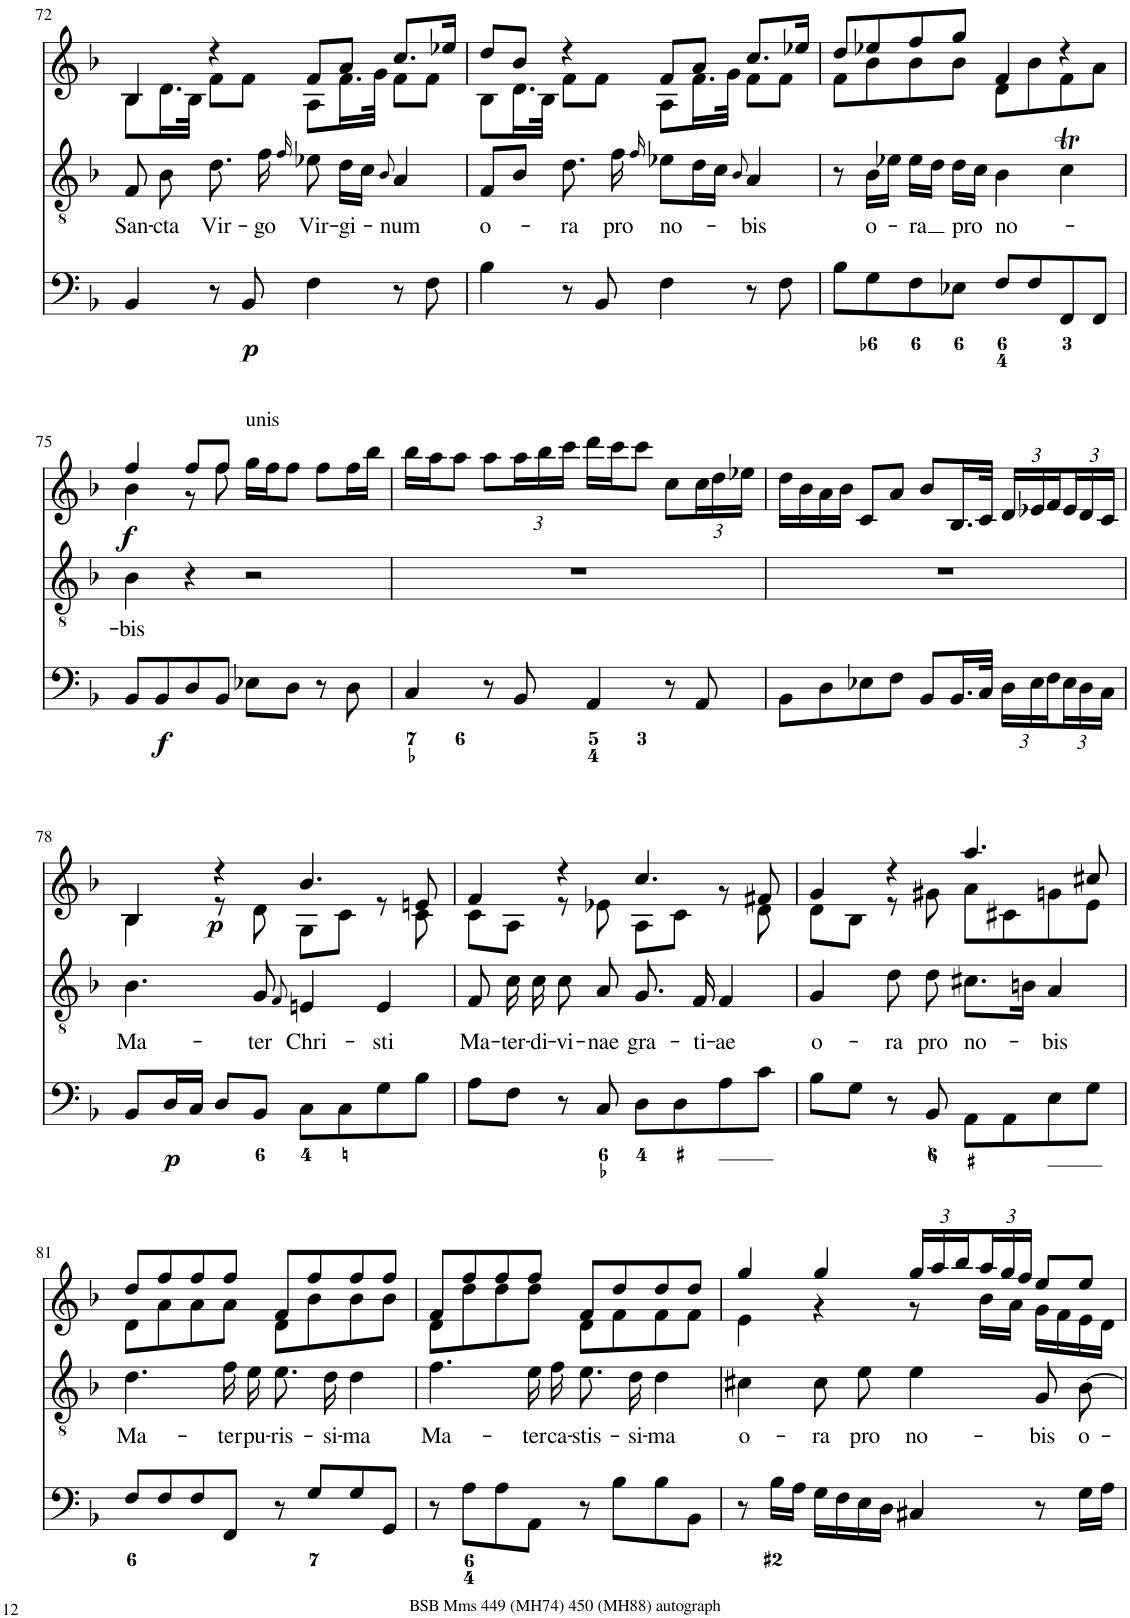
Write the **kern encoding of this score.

**kern	**dynam	**kern	**text	**kern	**dynam	**kern	**dynam	**kern	**dynam
*part5	*part5	*part4	*part4	*part3	*part3	*part2	*part2	*part1	*part1
*staff5	*staff5	*staff4	*staff4	*staff3	*staff3	*staff2	*staff2	*staff1	*staff1
*I"Organ	*	*I"Tenor	*	*I"Violin	*	*I"Violin	*	*I"2 Violini	*
*	*	*	*	*I'Vln	*	*I'Vln	*	*I'Vln	*
!!LO:PB:g=z
*clefF4	*	*clefGv2	*	*clefG2	*	*clefG2	*	*clefG2	*
*k[b-]	*	*k[b-]	*	*k[b-]	*	*k[b-]	*	*k[b-]	*
*M4/4	*	*M4/4	*	*M4/4	*	*M4/4	*	*M4/4	*
*met(c)	*	*met(c)	*	*met(c)	*	*met(c)	*	*met(c)	*
=72	=72	=72	=72	=72	=72	=72	=72	=72	=72
!	!	!	!LO:LY:b	!	!	!	!	!	!
*	*	*	*	*	*	*	*	*^	*
4BB-/	.	8F/	San-	8B-	.	4B-	.	4B-/	8B-\L	.
!	!	!	!LO:LY:b	!	!	!	!	!	!	!
.	.	8B-\	-cta	16.d	.	.	.	.	16.d\L	.
.	.	.	.	32B-	.	.	.	.	32B-\JJk	.
!	!	!	!LO:LY:b	!	!	!	!	!	!	!
8r	.	8.d\	Vir-	8f	.	4r	.	4r	8f\L	.
!	!LO:DY:b	!	!	!	!	!	!	!	!	!
8BB-/	p	.	.	8f	.	.	.	.	8f\J	.
!	!	!	!LO:LY:b	!	!	!	!	!	!	!
.	.	16f\	-go	.	.	.	.	.	.	.
.	.	16qf/	.	.	.	.	.	.	.	.
!	!	!	!LO:LY:b	!	!	!	!	!	!	!
4F\	.	8e-X\	Vir-	8A	.	8f	.	8f/L	8A\L	.
!	!	!	!LO:LY:b	!	!	!	!	!	!	!
.	.	16d\LL	-gi-	16.f	.	8a	.	8a/J	16.f\L	.
.	.	16c\JJ	.	.	.	.	.	.	.	.
.	.	.	.	32g	.	.	.	.	32g\JJk	.
.	.	8qB-/	.	.	.	.	.	.	.	.
!	!	!	!LO:LY:b	!	!	!	!	!	!	!
8r	.	4A/	-num	8f	.	8.cc	.	8.cc/L	8f\L	.
8F\	.	.	.	8f	.	.	.	.	8f\J	.
.	.	.	.	.	.	16ee-X	.	16ee-X/Jk	.	.
=73	=73	=73	=73	=73	=73	=73	=73	=73	=73	=73
!	!	!	!LO:LY:b	!	!	!	!	!	!	!
4B-\	.	8F/L	o-	8B-	.	8dd	.	8dd/L	8B-\L	.
.	.	8B-/J	.	16.d	.	8b-	.	8b-/J	16.d\L	.
.	.	.	.	32B-	.	.	.	.	32B-\JJk	.
!	!	!	!LO:LY:b	!	!	!	!	!	!	!
8r	.	8.d\	-ra	8f	.	4r	.	4r	8f\L	.
8BB-/	.	.	.	8f	.	.	.	.	8f\J	.
!	!	!	!LO:LY:b	!	!	!	!	!	!	!
.	.	16f\	pro	.	.	.	.	.	.	.
.	.	16qf/	.	.	.	.	.	.	.	.
!	!	!	!LO:LY:b	!	!	!	!	!	!	!
4F\	.	8e-X\L	no-	8A	.	8f	.	8f/L	8A\L	.
.	.	16d\L	.	16.f	.	8a	.	8a/J	16.f\L	.
.	.	16c\JJ	.	.	.	.	.	.	.	.
.	.	.	.	32g	.	.	.	.	32g\JJk	.
.	.	8qB-/	.	.	.	.	.	.	.	.
!	!	!	!LO:LY:b	!	!	!	!	!	!	!
8r	.	4A/	-bis	8f	.	8.cc	.	8.cc/L	8f\L	.
8F\	.	.	.	8f	.	.	.	.	8f\J	.
.	.	.	.	.	.	16ee-X	.	16ee-X/Jk	.	.
=74	=74	=74	=74	=74	=74	=74	=74	=74	=74	=74
8B-\L	.	8r	.	8f	.	8dd	.	8dd/L	8f\L	.
!	!	!	!LO:LY:b	!	!	!	!	!	!	!
8G\	.	16B-\LL	o-	8b-	.	8ee-X	.	8ee-X/	8b-\	.
.	.	16e-X\JJ	.	.	.	.	.	.	.	.
!	!	!	!LO:LY:b	!	!	!	!	!	!	!
8F\	.	16e-\LL	-ra	8b-	.	8ff	.	8ff/	8b-\	.
.	.	16d\JJ	.	.	.	.	.	.	.	.
!	!	!	!LO:LY:b	!	!	!	!	!	!	!
8E-X\J	.	16d\LL	pro	8b-	.	8gg	.	8gg/J	8b-\J	.
.	.	16c\JJ	.	.	.	.	.	.	.	.
!	!	!	!LO:LY:b	!	!	!	!	!	!	!
8F/L	.	4B-\	no-	8d	.	4f	.	4f/	8d\L	.
8F/	.	.	.	8b-	.	.	.	.	8b-\	.
8FF/	.	4cT\	.	8f	.	4r	.	4r	8f\	.
8FF/J	.	.	.	8a	.	.	.	.	8a\J	.
!!LO:LB:g=z	!!
=75	=75	=75	=75	=75	=75	=75	=75	=75	=75	=75
!	!	!	!LO:LY:b	!	!LO:DY:b	!	!LO:DY:b	!	!	!LO:DY:b
8BB-/L	.	4B-\	-bis	4b-	f	4ff	f	4ff/	4b-\	f
!	!LO:DY:b	!	!	!	!	!	!	!	!	!
8BB-/	f	.	.	.	.	.	.	.	.	.
8D/	.	4r	.	8r	.	8ff	.	8ff/L	8r	.
8BB-/J	.	.	.	8ff	.	8ff	.	8ff/J	8ff\	.
!	!	!	!	!	!	!	!	!LO:TX:a:t=unis	!	!
!	!	!	!	!	!	!LO:TX:a:t=unis	!	!	!	!
!	!	!	!	!LO:TX:a:t=unis	!	!	!	!	!	!
8E-X\L	.	2r	.	16ggLL	.	16ggLL	.	16gg\LL	2ryy	.
.	.	.	.	16ffJ	.	16ffJ	.	16ff\J	.	.
8D\J	.	.	.	8ffJ	.	8ffJ	.	8ff\J	.	.
8r	.	.	.	8ffL	.	8ffL	.	8ff\L	.	.
8D\	.	.	.	16ffL	.	16ffL	.	16ff\L	.	.
.	.	.	.	16bb-JJ	.	16bb-JJ	.	16bb-\JJ	.	.
*	*	*	*	*	*	*	*	*v	*v	*
=76	=76	=76	=76	=76	=76	=76	=76	=76	=76
4C/	.	1r	.	16bb-	.	16bb-	.	16bb-\LL	.
.	.	.	.	16aa	.	16aa	.	16aa\J	.
.	.	.	.	8aa	.	8aa	.	8aa\J	.
8r	.	.	.	8aa	.	8aa	.	8aa\L	.
*	*	*	*	*Xbrackettup	*	*Xbrackettup	*	*Xbrackettup	*
8BB-/	.	.	.	24aa	.	24aa	.	24aa\L	.
.	.	.	.	24bb-	.	24bb-	.	24bb-\	.
.	.	.	.	24ccc	.	24ccc	.	24ccc\JJ	.
4AA/	.	.	.	16ddd	.	16ddd	.	16ddd\LL	.
.	.	.	.	16ccc	.	16ccc	.	16ccc\J	.
.	.	.	.	8ccc	.	8ccc	.	8ccc\J	.
8r	.	.	.	8cc	.	8cc	.	8cc\L	.
8AA/	.	.	.	24cc	.	24cc	.	24cc\L	.
.	.	.	.	24dd	.	24dd	.	24dd\	.
.	.	.	.	24ee-X	.	24ee-X	.	24ee-X\JJ	.
=77	=77	=77	=77	=77	=77	=77	=77	=77	=77
8BB-\L	.	1r	.	16dd	.	16dd	.	16dd\LL	.
.	.	.	.	16b-	.	16b-	.	16b-\	.
8D\	.	.	.	16a	.	16a	.	16a\	.
.	.	.	.	16b-	.	16b-	.	16b-\JJ	.
8E-X\	.	.	.	8c	.	8c	.	8c/L	.
8F\J	.	.	.	8a	.	8a	.	8a/J	.
8BB-/L	.	.	.	8b-	.	8b-	.	8b-/L	.
16.BB-/L	.	.	.	16.B-	.	16.B-	.	16.B-/L	.
32C/JJk	.	.	.	32c	.	32c	.	32c/JJk	.
*Xbrackettup	*	*	*	*	*	*	*	*	*
24D\LL	.	.	.	24d	.	24d	.	24d/LL	.
24E-\	.	.	.	24e-X	.	24e-X	.	24e-X/	.
24F\	.	.	.	24f	.	24f	.	24f/	.
24E-\	.	.	.	24e-	.	24e-	.	24e-/	.
24D\	.	.	.	24d	.	24d	.	24d/	.
24C\JJ	.	.	.	24c	.	24c	.	24c/JJ	.
!!LO:LB:g=z
=78	=78	=78	=78	=78	=78	=78	=78	=78	=78
!	!	!	!LO:LY:b	!	!	!	!	!	!
*	*	*	*	*	*	*	*	*^	*
8BB-/L	.	4.B-\	Ma-	4B-	.	4B-	.	4B-/	4B-\	.
!	!LO:DY:b	!	!	!	!	!	!	!	!	!
16D/L	p	.	.	.	.	.	.	.	.	.
16C/JJ	.	.	.	.	.	.	.	.	.	.
!	!	!	!	!	!	!	!	!	!	!LO:DY:b
8D/L	.	.	.	8r	.	4r	.	4r	8r	p
!	!	!	!LO:LY:b	!	!LO:DY:b	!	!	!	!	!
8BB-/J	.	8G/	-ter	8d	p	.	.	.	8d\	.
.	.	8qF/	.	.	.	.	.	.	.	.
!	!	!	!LO:LY:b	!	!	!	!LO:DY:b	!	!	!
8C\L	.	4En/	Chri-	8G	.	4.b-	p	4.b-/	8G\L	.
8C\	.	.	.	8c	.	.	.	.	8c\J	.
!	!	!	!LO:LY:b	!	!	!	!	!	!	!
8G\	.	4E/	-sti	8r	.	.	.	.	8r	.
8B-\J	.	.	.	8c	.	8en	.	8en/	8c\	.
=79	=79	=79	=79	=79	=79	=79	=79	=79	=79	=79
!	!	!	!LO:LY:b	!	!	!	!	!	!	!
8A\L	.	8F/	Ma-	8c	.	4f	.	4f/	8c\L	.
!	!	!	!LO:LY:b	!	!	!	!	!	!	!
8F\J	.	16c\	-ter-	8A	.	.	.	.	8A\J	.
!	!	!	!LO:LY:b	!	!	!	!	!	!	!
.	.	16c\	-di-	.	.	.	.	.	.	.
!	!	!	!LO:LY:b	!	!	!	!	!	!	!
8r	.	8c\	-vi-	8r	.	4r	.	4r	8r	.
!	!	!	!LO:LY:b	!	!	!	!	!	!	!
8C/	.	8A/	-nae	8e-X	.	.	.	.	8e-X\	.
!	!	!	!LO:LY:b	!	!	!	!	!	!	!
8D\L	.	8.G/	gra-	8A	.	4.cc	.	4.cc/	8A\L	.
8D\	.	.	.	8c	.	.	.	.	8c\J	.
!	!	!	!LO:LY:b	!	!	!	!	!	!	!
.	.	16F/	-ti-	.	.	.	.	.	.	.
!	!	!	!LO:LY:b	!	!	!	!	!	!	!
8A\	.	4F/	-ae	8r	.	.	.	.	8r	.
8c\J	.	.	.	8d	.	8f#X	.	8f#X/	8d\	.
=80	=80	=80	=80	=80	=80	=80	=80	=80	=80	=80
!	!	!	!LO:LY:b	!	!	!	!	!	!	!
8B-\L	.	4G/	o-	8d	.	4g	.	4g/	8d\L	.
8G\J	.	.	.	8B-	.	.	.	.	8B-\J	.
!	!	!	!LO:LY:b	!	!	!	!	!	!	!
8r	.	8d\	-ra	8r	.	4r	.	4r	8r	.
!	!	!	!LO:LY:b	!	!	!	!	!	!	!
8BB-/	.	8d\	pro	8g#X	.	.	.	.	8g#X\	.
!	!	!	!LO:LY:b	!	!	!	!	!	!	!
8AA\L	.	8.c#X\L	no-	8a	.	4.aa	.	4.aa/	8a\L	.
8AA\	.	.	.	8c#X	.	.	.	.	8c#X\	.
.	.	16Bn\Jk	.	.	.	.	.	.	.	.
!	!	!	!LO:LY:b	!	!	!	!	!	!	!
8E\	.	4A/	-bis	8gn	.	.	.	.	8gn\	.
8G\J	.	.	.	8e	.	8cc#X	.	8cc#X/	8e\J	.
!!LO:LB:g=z	!!
=81	=81	=81	=81	=81	=81	=81	=81	=81	=81	=81
!	!	!	!LO:LY:b	!	!	!	!	!	!	!
8F/L	.	4.d\	Ma-	8d	.	8dd	.	8dd/L	8d\L	.
8F/	.	.	.	8a	.	8ff	.	8ff/	8a\	.
8F/	.	.	.	8a	.	8ff	.	8ff/	8a\	.
!	!	!	!LO:LY:b	!	!	!	!	!	!	!
8FF/J	.	16f\	-ter	8a	.	8ff	.	8ff/J	8a\J	.
!	!	!	!LO:LY:b	!	!	!	!	!	!	!
.	.	16e\	pu-	.	.	.	.	.	.	.
!	!	!	!LO:LY:b	!	!	!	!	!	!	!
8r	.	8.e\	-ris-	8d	.	8f	.	8f/L	8d\L	.
8G/L	.	.	.	8b-	.	8ff	.	8ff/	8b-\	.
!	!	!	!LO:LY:b	!	!	!	!	!	!	!
.	.	16d\	-si-	.	.	.	.	.	.	.
!	!	!	!LO:LY:b	!	!	!	!	!	!	!
8G/	.	4d\	-ma	8b-	.	8ff	.	8ff/	8b-\	.
8GG/J	.	.	.	8b-	.	8ff	.	8ff/J	8b-\J	.
=82	=82	=82	=82	=82	=82	=82	=82	=82	=82	=82
!	!	!	!LO:LY:b	!	!	!	!	!	!	!
8r	.	4.f\	Ma-	8d	.	8f	.	8f/L	8d\L	.
8A\L	.	.	.	8dd	.	8ff	.	8ff/	8dd\	.
8A\	.	.	.	8dd	.	8ff	.	8ff/	8dd\	.
!	!	!	!LO:LY:b	!	!	!	!	!	!	!
8AA\J	.	16e\	-ter	8dd	.	8ff	.	8ff/J	8dd\J	.
!	!	!	!LO:LY:b	!	!	!	!	!	!	!
.	.	16f\	ca-	.	.	.	.	.	.	.
!	!	!	!LO:LY:b	!	!	!	!	!	!	!
8r	.	8.e\	-stis-	8d	.	8f	.	8f/L	8d\L	.
8B-\L	.	.	.	8f	.	8dd	.	8dd/	8f\	.
!	!	!	!LO:LY:b	!	!	!	!	!	!	!
.	.	16d\	-si-	.	.	.	.	.	.	.
!	!	!	!LO:LY:b	!	!	!	!	!	!	!
8B-\	.	4d\	-ma	8f	.	8dd	.	8dd/	8f\	.
8BB-\J	.	.	.	8f	.	8dd	.	8dd/J	8f\J	.
=83	=83	=83	=83	=83	=83	=83	=83	=83	=83	=83
!	!	!	!LO:LY:b	!	!	!	!	!	!	!
8r	.	4c#X\	o-	4e	.	4gg	.	4gg/	4e\	.
16B-\LL	.	.	.	.	.	.	.	.	.	.
16A\JJ	.	.	.	.	.	.	.	.	.	.
!	!	!	!LO:LY:b	!	!	!	!	!	!	!
16G\LL	.	8c#\	-ra	4r	.	4gg	.	4gg/	4r	.
16F\	.	.	.	.	.	.	.	.	.	.
!	!	!	!LO:LY:b	!	!	!	!	!	!	!
16E\	.	8e\	pro	.	.	.	.	.	.	.
16D\JJ	.	.	.	.	.	.	.	.	.	.
!	!	!	!LO:LY:b	!	!	!	!	!	!	!
4C#X/	.	4e\	no-	8r	.	24gg	.	24gg/LL	8r	.
.	.	.	.	.	.	24aa	.	24aa/	.	.
.	.	.	.	.	.	24bb-	.	24bb-/	.	.
.	.	.	.	16b-	.	24aa	.	24aa/	16b-\LL	.
.	.	.	.	.	.	24gg	.	24gg/	.	.
.	.	.	.	16a	.	.	.	.	16a\JJ	.
.	.	.	.	.	.	24ff	.	24ff/JJ	.	.
!	!	!	!LO:LY:b	!	!	!	!	!	!	!
8r	.	8G/	-bis	16g	.	8ee	.	8ee/L	16g\LL	.
.	.	.	.	16f	.	.	.	.	16f\	.
!	!	!	!LO:LY:b	!	!	!	!	!	!	!
16G\LL	.	[8B-\	o-	16e	.	8ee	.	8ee/J	16e\	.
16A\JJ	.	.	.	16d	.	.	.	.	16d\JJ	.
*	*	*	*	*	*	*	*	*v	*v	*
=	=	=	=	=	=	=	=	=	=
*-	*-	*-	*-	*-	*-	*-	*-	*-	*-
